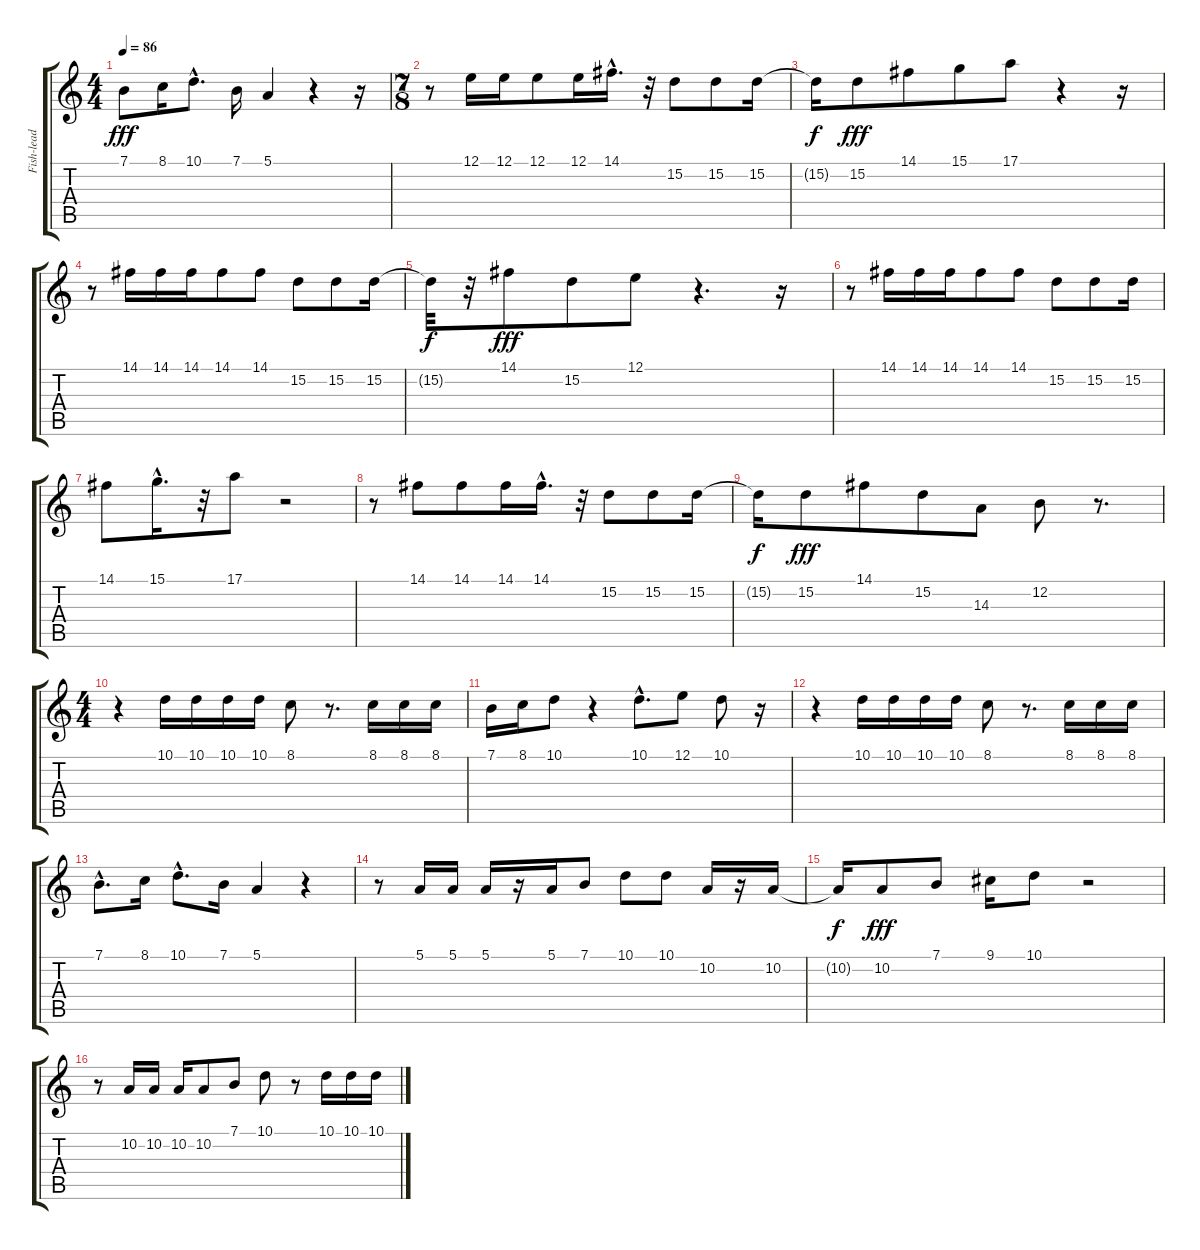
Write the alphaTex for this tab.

\track ("Fish-lead" "Fish-lead") {instrument electricgrandpiano}
\staff {score tabs}
\tuning (E4 B3 G3 D3 A2 E2) {hide}
\ts (4 4)
\tempo 86
\clef g2
\ks c
7.1.8{dy fff} 8.1.16 10.1{hac}.8{d} 7.1.16 5.1.4 r.4 r.16 |
\ts (7 8)
r.8 12.1.16{instrument electricgrandpiano} 12.1.16 12.1.8 12.1.16 14.1{hac}.16{d} r.32 15.2.8 15.2.8 15.2.16 |
15.2{t}.16{dy f} 15.2.8{dy fff} 14.1.8 15.1.8 17.1.8 r.4 r.16 |
r.8 14.1.16 14.1.16 14.1.16 14.1.8 14.1.8 15.2.8 15.2.8 15.2.16 |
15.2{t}.32{dy f} r.32 14.1.8{dy fff} 15.2.8 12.1.8 r.4{d} r.16 |
r.8 14.1.16 14.1.16 14.1.16 14.1.8 14.1.8 15.2.8 15.2.8 15.2.16 |
14.1.8 15.1{hac}.16{d} r.32 17.1.8 r.2 |
r.8 14.1.8 14.1.8 14.1.16 14.1{hac}.16{d} r.32 15.2.8 15.2.8 15.2.16 |
15.2{t}.16{dy f} 15.2.8{dy fff} 14.1.8 15.2.8 14.3.8 12.2.8 r.8{d} |
\ts (4 4)
r.4 10.1.16{instrument flute} 10.1.16 10.1.16 10.1.16 8.1.8 r.8{d} 8.1.16 8.1.16 8.1.16 |
7.1.16 8.1.16 10.1.8 r.4 10.1{hac}.8{d} 12.1.8 10.1.8 r.16 |
r.4 10.1.16 10.1.16 10.1.16 10.1.16 8.1.8 r.8{d} 8.1.16 8.1.16 8.1.16 |
7.1{hac}.8{d} 8.1.16 10.1{hac}.8{d} 7.1.16 5.1.4 r.4 |
r.8 5.1.16 5.1.16 5.1.16 r.16 5.1.16 7.1.8 10.1.8 10.1.8 10.2.16 r.16 10.2.16 |
10.2{t}.16{dy f} 10.2.8{dy fff} 7.1.8 9.1.16 10.1.8 r.2 |
r.8 10.2.16 10.2.16 10.2.16 10.2.8 7.1.8 10.1.8 r.8 10.1.16 10.1.16 10.1.16
